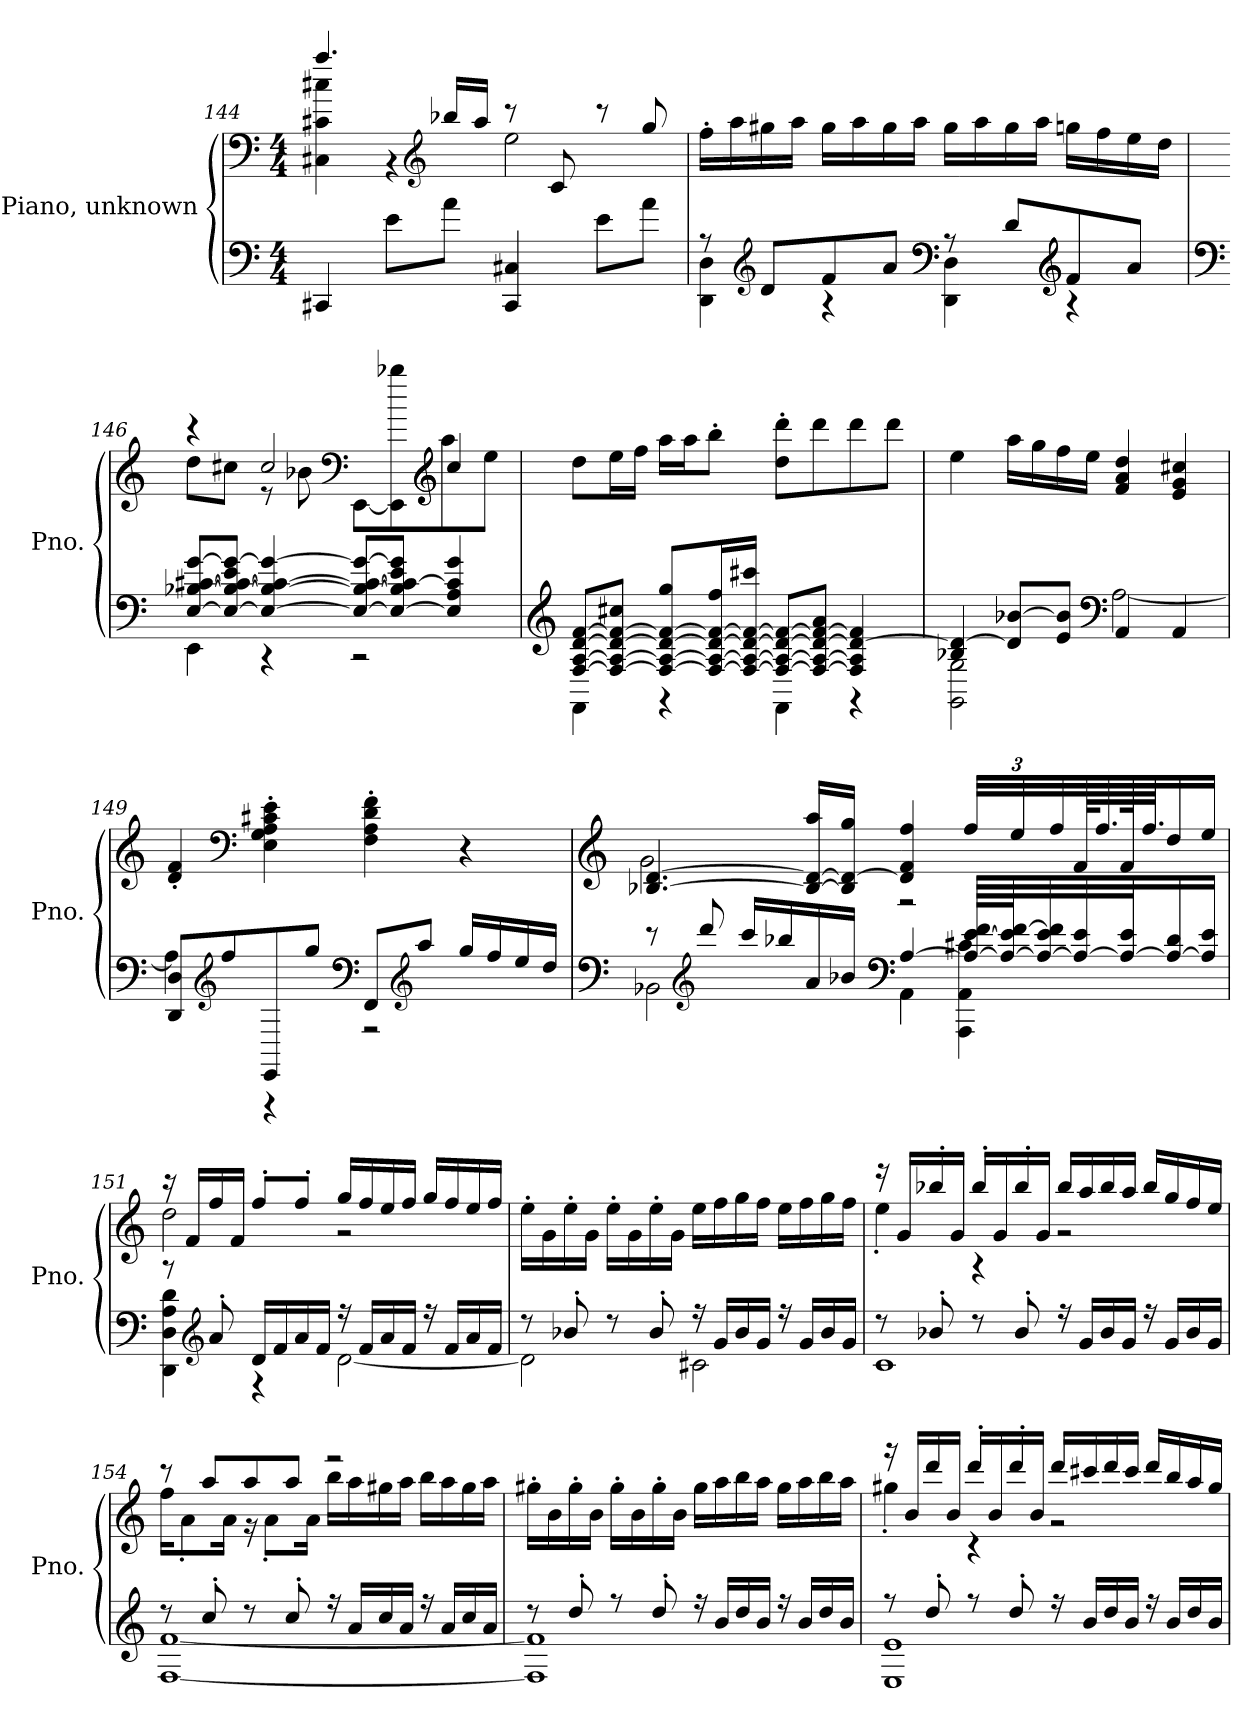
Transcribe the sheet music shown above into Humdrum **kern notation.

**kern	**kern
*part1	*part1
*staff2	*staff1
*I"Piano, unknown	*
*I'Pno.	*
!!LO:LB:g=z
*clefF4	*clefF4
*k[]	*k[]
*M4/4	*M4/4
=144	=144
*	*^
4CC#X/	4.aa/	4C#X\ 4c#X\ 4cc#X\
8e\L	.	4r
*	*clefG2	*
8a\J	16bb-X/LL	.
.	16aa/JJ	.
4CC#/ 4C#X/	8r	2ee\
.	8c#/	.
8e\L	8r	.
8a\J	8gg/	.
*	*v	*v
=145	=145
*^	*
8r	4DD\ 4D\	16ff'\LL
.	.	16aa\
*clefG2	*	*
8d/L	.	16gg#X\
.	.	16aa\JJ
8f/	4r	16gg#\LL
.	.	16aa\
8a/J	.	16gg#\
.	.	16aa\JJ
*clefF4	*	*
8r	4DD\ 4D\	16gg#\LL
.	.	16aa\
8d/L	.	16gg#\
.	.	16aa\JJ
*clefG2	*	*
8f/	4r	16ggn\LL
.	.	16ff\
8a/J	.	16ee\
.	.	16dd\JJ
!!LO:LB:g=z
=146	=146	=146
*clefF4	*	*
*	*	*^
[8E/ [8B-X/ [8c#X/ [8g/L	4EE\	4r	8dd\L
8E/_ 8B-/_ 8c#/_ 8e/ 8g/_J	.	.	8cc#X\J
4E/_ 4B-/_ 4c#/_ 4g/_	4r	2cc#/	8r
.	.	.	8b-X\
*	*	*clefF4	*
8E/_ 8B-/_ 8c#/_ 8g/_L	2r	.	[8EE\L
8E/_ 8B-/] 8c#/_ 8e/ 8g/]J	.	.	8EE\] 8bb-X\
*	*	*clefG2	*
4E/] 4A/ 4c#/] 4g/	.	4cc#/	8aa\
.	.	.	8ee\J
*	*	*v	*v
=147	=147	=147
*clefG2	*	*
[8F/ [8A/ [8d/ [8f/L	4FF\	8dd\L
8F/_ 8A/_ 8d/_ 8f/_ 8cc#X/J	.	16ee\L
.	.	16ff\JJ
8F/_ 8A/_ 8d/_ 8f/_ 8gg/L	4r	16aa\LL
.	.	16aa\J
16F/_ 16A/_ 16d/_ 16f/_ 16ff/L	.	8bb'\J
16F/_ 16A/_ 16d/_ 16f/_ 16ccc#X/JJ	.	.
8F/_ 8A/_ 8d/_ 8f/_L	4FF\	8dd\' 8ddd\'L
8F/_ 8A/_ 8d/_ 8f/_ 8a/J	.	8ddd\
4F/] 4A/] 4d/_ 4f/]	4r	8ddd\
.	.	8ddd\J
=148	=148	=148
4B-X/ 4d/_	2GG\ 2G\	4ee\
8d/] [8b-X/L	.	16aa\LL
.	.	16gg\
8e/ 8b-/]J	.	16ff\
.	.	16ee\JJ
*clefF4	*	*
4AA/	[2A\	4f/ 4a/ 4dd/
4AA/	.	4e/ 4g/ 4cc#X/
!!LO:PB:g=z
=149	=149	=149
8DD/ 8D/L	4A\]	4d/' 4f/'
*clefG2	*	*
8ff/	.	.
*	*	*clefF4
8EE/	4r	4E\' 4G\' 4A\' 4c#X\' 4e\'
8gg/J	.	.
*clefF4	*	*
8FF/L	2r	4F\' 4A\' 4d\' 4f\'
*clefG2	*	*
8aa/J	.	.
16gg/LL	.	4r
16ff/	.	.
16ee/	.	.
16dd/JJ	.	.
!!LO:LB:g=z
=150	=150	=150
*clefF4	*	*clefG2
*	*	*^
8r	2BB-X\	[4.B-X/ [4.d/	2g\
*clefG2	*	*	*
8ddd/	.	.	.
16ccc/LL	.	.	.
16bb-X/	.	.	.
16a/	.	16B-/_ 16d/_ 16aa/LL	.
16b-X/JJ	.	16B-/] 16d/_ 16gg/JJ	.
*clefF4	*	*	*
[4A/	4AA\	4d/] 4f/ 4ff/	2r
*	*	*Xbrackettup	*
64A/_ [64e/ 64f/LLLL	4AAA\ 4AA\ 4c#X\	48ff/LLL	.
64A/_ 64e/] [64f/J	.	.	.
.	.	48ee/	.
32A/_ 32e/ 32f/]	.	.	.
.	.	48ff/	.
32A/_ 32e/	.	128f/KL	.
.	.	64.ff/	.
32A/_ 32e/J	.	128f/K	.
.	.	64.ff/JJ	.
16A/_ 16d/	.	16dd/	.
16A/] 16e/JJ	.	16ee/JJ	.
=151	=151	=151	=151
8r	4DD\ 4D\ 4A\ 4d\	16r	2dd\
.	.	16f/LL	.
*clefG2	*	*	*
8a'/	.	16ff/	.
.	.	16f/JJ	.
16d/LL	4r	8ff'/L	.
16f/	.	.	.
16a/	.	8ff'/J	.
16f/JJ	.	.	.
16r	[2d\	16gg/LL	2r
16f/LL	.	16ff/	.
16a/	.	16ee/	.
16f/JJ	.	16ff/JJ	.
16r	.	16gg/LL	.
16f/LL	.	16ff/	.
16a/	.	16ee/	.
16f/JJ	.	16ff/JJ	.
*	*	*v	*v
!!LO:LB:g=z
=152	=152	=152
8r	2d\]	16ee'\LL
.	.	16g\
8b-X'/	.	16ee'\
.	.	16g\JJ
8r	.	16ee'\LL
.	.	16g\
8b-'/	.	16ee'\
.	.	16g\JJ
16r	2c#X\	16ee\LL
16g/LL	.	16ff\
16b-/	.	16gg\
16g/JJ	.	16ff\JJ
16r	.	16ee\LL
16g/LL	.	16ff\
16b-/	.	16gg\
16g/JJ	.	16ff\JJ
=153	=153	=153
*	*	*^
8r	1c	16r	4ee'\
.	.	16g/LL	.
8b-X'/	.	16bb-X'/	.
.	.	16g/JJ	.
8r	.	16bb-'/LL	4r
.	.	16g/	.
8b-'/	.	16bb-'/	.
.	.	16g/JJ	.
16r	.	16bb-/LL	2r
16g/LL	.	16aa/	.
16b-/	.	16bb-/	.
16g/JJ	.	16aa/JJ	.
16r	.	16bb-/LL	.
16g/LL	.	16gg/	.
16b-/	.	16ff/	.
16g/JJ	.	16ee/JJ	.
!!LO:LB:g=z	!!
=154	=154	=154	=154
8r	[1F [1f	8r	16ff\KL
.	.	.	8a'\
8cc'/	.	8aa/L	.
.	.	.	16a\Jk
8r	.	8aa/	16r
.	.	.	8a'\L
8cc'/	.	8aa/J	.
.	.	.	16a\Jk
16r	.	2r	16bb\LL
16a/LL	.	.	16aa\
16cc/	.	.	16gg#X\
16a/JJ	.	.	16aa\JJ
16r	.	.	16bb\LL
16a/LL	.	.	16aa\
16cc/	.	.	16gg#\
16a/JJ	.	.	16aa\JJ
*	*	*v	*v
=155	=155	=155
8r	1F] 1f]	16gg#X'\LL
.	.	16b\
8dd'/	.	16gg#'\
.	.	16b\JJ
8r	.	16gg#'\LL
.	.	16b\
8dd'/	.	16gg#'\
.	.	16b\JJ
16r	.	16gg#\LL
16b/LL	.	16aa\
16dd/	.	16bb\
16b/JJ	.	16aa\JJ
16r	.	16gg#\LL
16b/LL	.	16aa\
16dd/	.	16bb\
16b/JJ	.	16aa\JJ
!!LO:LB:g=z
=156	=156	=156
*	*	*^
8r	1E 1e	16r	4gg#X'\
.	.	16b/LL	.
8dd'/	.	16ddd/	.
.	.	16b/JJ	.
8r	.	16ddd'/LL	4r
.	.	16b/	.
8dd'/	.	16ddd'/	.
.	.	16b/JJ	.
16r	.	16ddd/LL	2r
16b/LL	.	16ccc#X/	.
16dd/	.	16ddd/	.
16b/JJ	.	16ccc#/JJ	.
16r	.	16ddd/LL	.
16b/LL	.	16bb/	.
16dd/	.	16aa/	.
16b/JJ	.	16gg#/JJ	.
*v	*v	*	*
*	*v	*v
=	=
*-	*-
